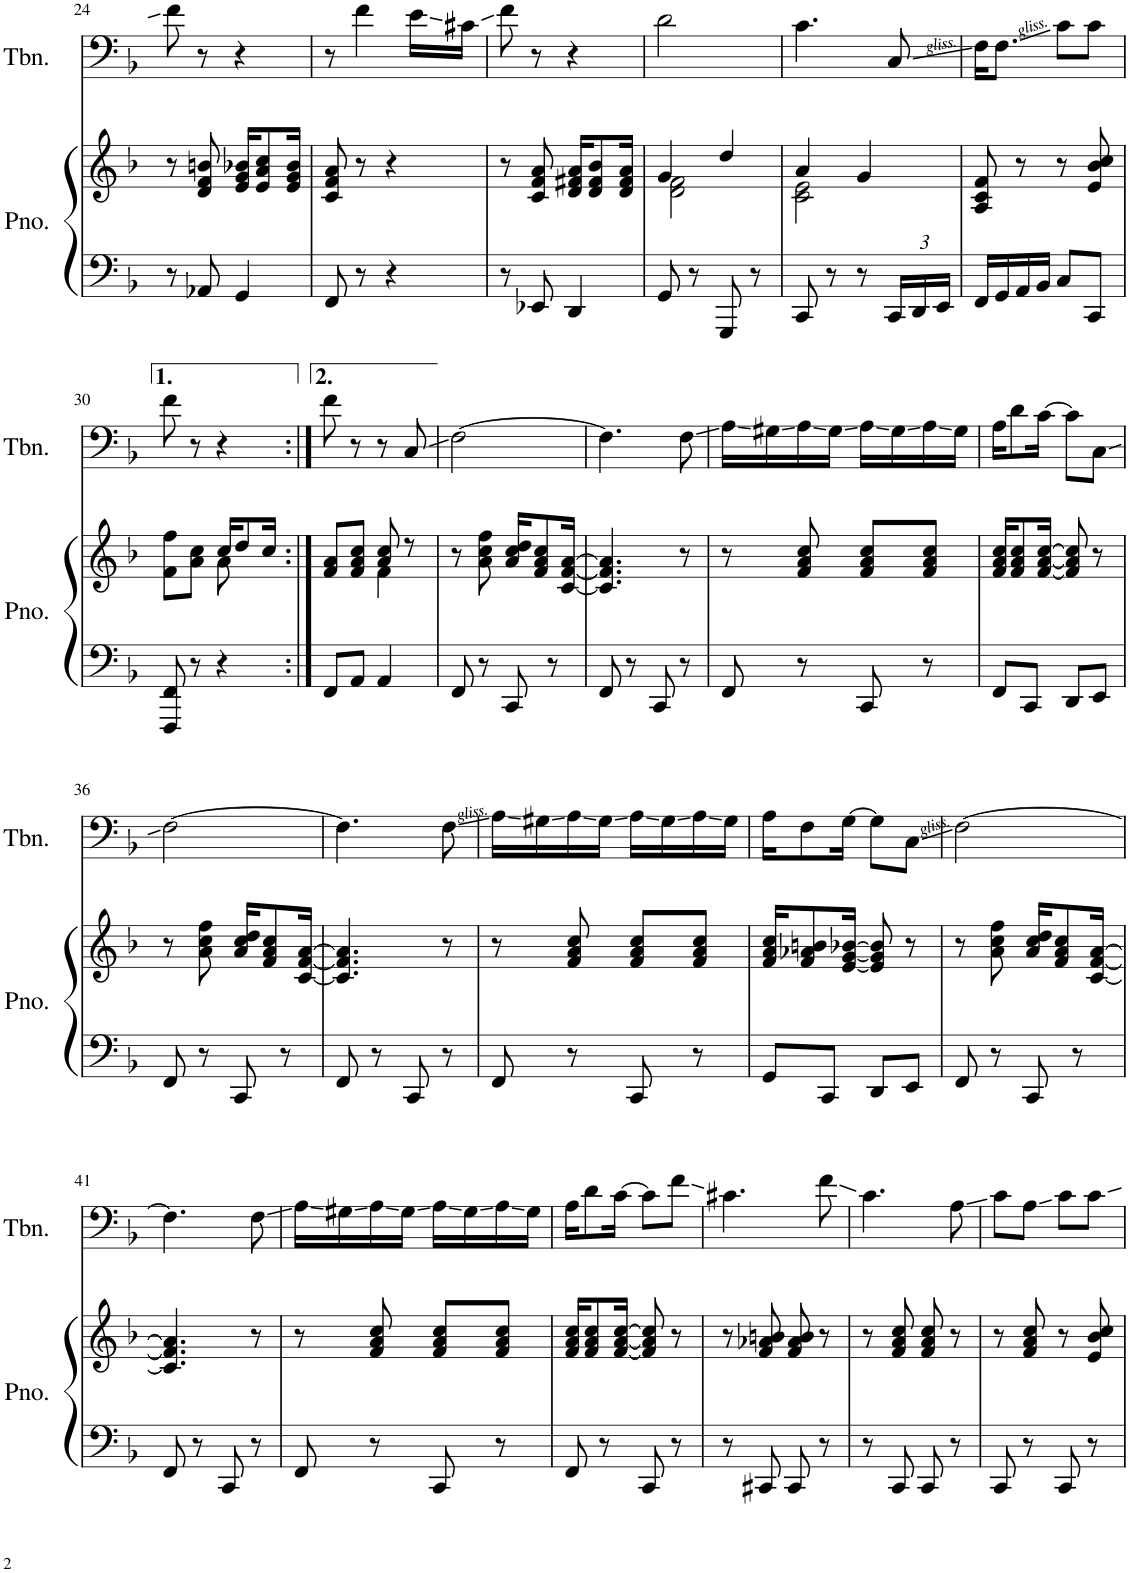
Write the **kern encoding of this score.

**kern	**kern	**kern
*part2	*part2	*part1
*staff3	*staff2	*staff1
*I"Piano	*	*I"Trombone
*I'Pno.	*	*I'Tbn.
!!LO:PB:g=z
*clefF4	*clefG2	*clefF4
*k[b-]	*k[b-]	*k[b-]
*M2/4	*M2/4	*M2/4
=24	=24	=24
8r	8r	8f\
8AA-X/	8d/ 8f/ 8bn/	8r
4GG/	16e/ 16g/ 16b-X/KL	4r
.	8e/ 8a/ 8cc/	.
.	16e/ 16g/ 16b-/Jk	.
=25	=25	=25
8FF/	8c/ 8f/ 8a/	8r
8r	8r	4f\
4r	4r	.
.	.	16e\LL
.	.	16c#X\JJ
=26	=26	=26
8r	8r	8f\
8EE-X/	8c/ 8f/ 8a/	8r
4DD/	16d/ 16f#X/ 16a/KL	4r
.	8d/ 8f#/ 8b-/	.
.	16d/ 16f#/ 16a/Jk	.
=27	=27	=27
*	*^	*
8GG/	4g/	2d\ 2f\	2d\
8r	.	.	.
8GGG/	4dd/	.	.
8r	.	.	.
=28	=28	=28	=28
8CC/	4a/	2c\ 2e\	4.c\
8r	.	.	.
8r	4g/	.	.
*Xbrackettup	*	*	*
24CC/LL	.	.	8C/
24DD/	.	.	.
24EE/JJ	.	.	.
*	*v	*v	*
=29	=29	=29
16FF/LL	8A/ 8c/ 8f/	16F\KL
16GG/	.	8.F\J
16AA/	8r	.
16BB-/JJ	.	.
8C/L	8r	8c\L
8CC/J	8e/ 8b-/ 8cc/	8c\J
!!LO:LB:g=z
=30	=30	=30
*	*^	*
8FFF/ 8FF/	8f\ 8ff\L	4ryy	8f\
8r	8a\ 8cc\J	.	8r
4r	16cc/KL	8a\	4r
.	8dd/	.	.
.	.	8ryy	.
.	16cc/Jk	.	.
=31:|!	=31:|!	=31:|!	=31:|!
8FF/L	8f/ 8a/L	4ryy	8f\
8AA/J	8f/ 8a/ 8cc/J	.	8r
4AA/	8a/ 8cc/	4f\	8r
.	8r	.	8C/
*	*v	*v	*
=32	=32	=32
8FF/	8r	[2F\
8r	8a\ 8cc\ 8ff\	.
8CC/	16a/ 16cc/ 16dd/KL	.
.	8f/ 8a/ 8cc/	.
8r	.	.
.	[16c/ [16f/ [16a/Jk	.
=33	=33	=33
8FF/	4.c/] 4.f/] 4.a/]	4.F\]
8r	.	.
8CC/	.	.
8r	8r	8F\
=34	=34	=34
8FF/	8r	16A\LL
.	.	16G#X\
8r	8f/ 8a/ 8cc/	16A\
.	.	16G#\JJ
8CC/	8f/ 8a/ 8cc/L	16A\LL
.	.	16G#\
8r	8f/ 8a/ 8cc/J	16A\
.	.	16G#\JJ
=35	=35	=35
8FF/L	16f/ 16a/ 16cc/KL	16A\KL
.	8f/ 8a/ 8cc/	8d\
8CC/J	.	.
.	[16f/ [16a/ [16cc/Jk	[16c\Jk
8DD/L	8f/] 8a/] 8cc/]	8c\L]
8EE/J	8r	8C\J
!!LO:LB:g=z
=36	=36	=36
8FF/	8r	[2F\
8r	8a\ 8cc\ 8ff\	.
8CC/	16a/ 16cc/ 16dd/KL	.
.	8f/ 8a/ 8cc/	.
8r	.	.
.	[16c/ [16f/ [16a/Jk	.
=37	=37	=37
8FF/	4.c/] 4.f/] 4.a/]	4.F\]
8r	.	.
8CC/	.	.
8r	8r	8F\
=38	=38	=38
8FF/	8r	16A\LL
.	.	16G#X\
8r	8f/ 8a/ 8cc/	16A\
.	.	16G#\JJ
8CC/	8f/ 8a/ 8cc/L	16A\LL
.	.	16G#\
8r	8f/ 8a/ 8cc/J	16A\
.	.	16G#\JJ
=39	=39	=39
8GG/L	16f/ 16a/ 16cc/KL	16A\KL
.	8f/ 8a-X/ 8bn/	8F\
8CC/J	.	.
.	[16e/ [16g/ [16b-X/Jk	[16G\Jk
8DD/L	8e/] 8g/] 8b-/]	8G\L]
8EE/J	8r	8C\J
=40	=40	=40
8FF/	8r	[2F\
8r	8a\ 8cc\ 8ff\	.
8CC/	16a/ 16cc/ 16dd/KL	.
.	8f/ 8a/ 8cc/	.
8r	.	.
.	[16c/ [16f/ [16a/Jk	.
!!LO:LB:g=z
=41	=41	=41
8FF/	4.c/] 4.f/] 4.a/]	4.F\]
8r	.	.
8CC/	.	.
8r	8r	8F\
=42	=42	=42
8FF/	8r	16A\LL
.	.	16G#X\
8r	8f/ 8a/ 8cc/	16A\
.	.	16G#\JJ
8CC/	8f/ 8a/ 8cc/L	16A\LL
.	.	16G#\
8r	8f/ 8a/ 8cc/J	16A\
.	.	16G#\JJ
=43	=43	=43
8FF/	16f/ 16a/ 16cc/KL	16A\KL
.	8f/ 8a/ 8cc/	8d\
8r	.	.
.	[16f/ [16a/ [16cc/Jk	[16c\Jk
8CC/	8f/] 8a/] 8cc/]	8c\L]
8r	8r	8f\J
=44	=44	=44
8r	8r	4.c#X\
8CC#X/	8f/ 8a-X/ 8bn/	.
8CC#/	8f/ 8a-/ 8b/	.
8r	8r	8f\
=45	=45	=45
8r	8r	4.c\
8CC/	8f/ 8a/ 8cc/	.
8CC/	8f/ 8a/ 8cc/	.
8r	8r	8A\
=46	=46	=46
8CC/	8r	8c\L
8r	8f/ 8a/ 8cc/	8A\J
8CC/	8r	8c\L
8r	8e/ 8b-/ 8cc/	8c\J
=	=	=
*-	*-	*-
